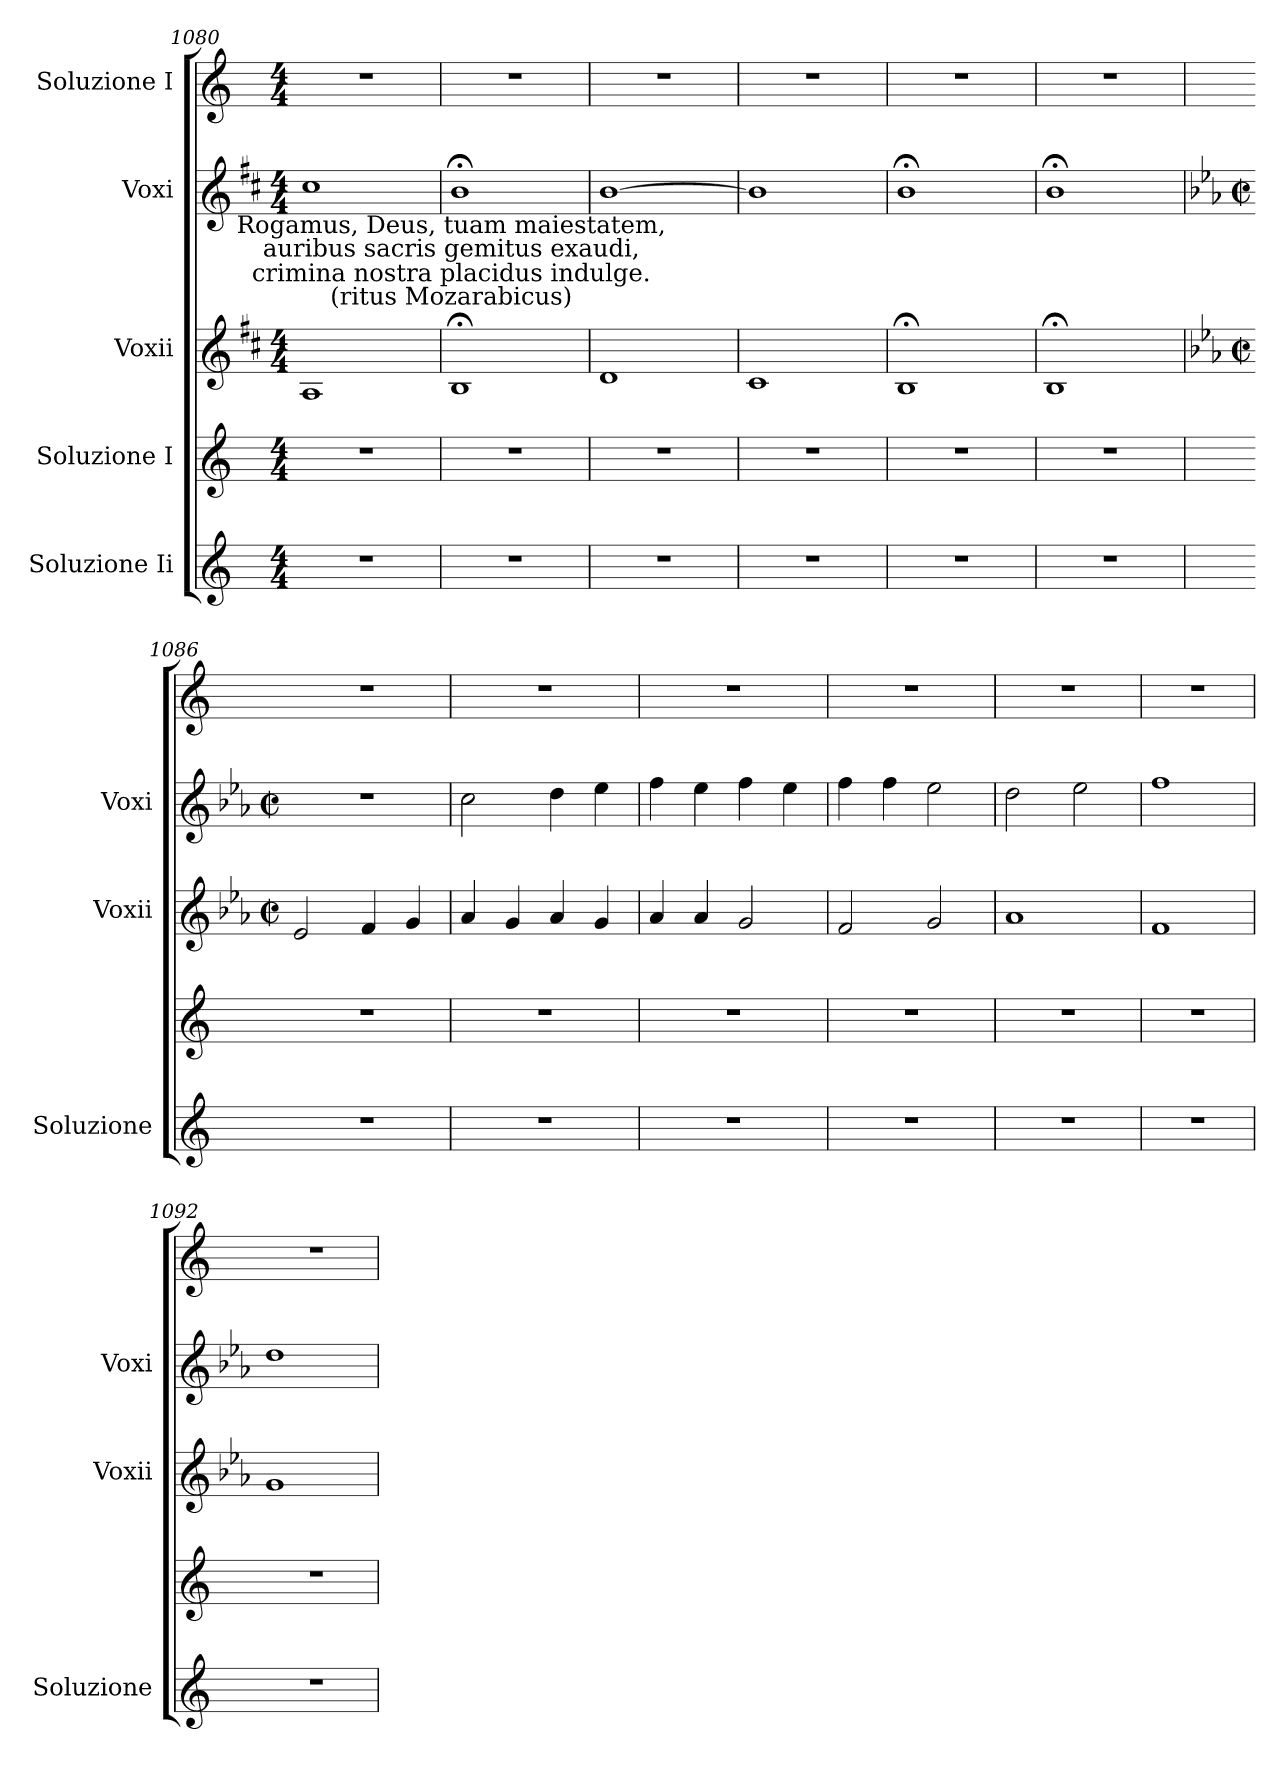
**kern	**kern	**kern	**kern	**kern
*part5	*part4	*part3	*part2	*part1
*staff5	*staff4	*staff3	*staff2	*staff1
*I"Soluzione Ii	*I"Soluzione I	*I"Voxii	*I"Voxi	*I"Soluzione I
*I'Soluzione	*	*I'Voxii	*I'Voxi	*
*clefG2	*clefG2	*clefG2	*clefG2	*clefG2
*k[]	*k[]	*k[f#c#]	*k[f#c#]	*k[]
*C:	*C:	*D:	*D:	*C:
*M4/4	*M4/4	*M4/4	*M4/4	*M4/4
=1080	=1080	=1080	=1080	=1080
1r	1r	1A	1cc#	1r
=1081	=1081	=1081	=1081	=1081
!	!	!	!LO:TX:b:cj:t=Rogamus, Deus, tuam maiestatem,\nauribus sacris gemitus exaudi,	!
!	!	!	!LO:TX:b:cj:t=crimina nostra placidus indulge.\n(ritus Mozarabicus)	!
1r	1r	1B;	1b;<	1r
=1082	=1082	=1082	=1082	=1082
1r	1r	1d	[>1b	1r
=1083	=1083	=1083	=1083	=1083
1r	1r	1c#	1b]	1r
=1084	=1084	=1084	=1084	=1084
1r	1r	1B;	1b;<	1r
=1085	=1085	=1085	=1085	=1085
1r	1r	1B;	1b;<	1r
!!LO:LB:g=z
=1086	=1086	=1086	=1086	=1086
*	*	*k[b-e-a-]	*k[b-e-a-]	*
*	*	*E-:	*E-:	*
*	*	*M2/2	*M2/2	*
*	*	*met(c|)	*met(c|)	*
1r	1r	2e-/	1r	1r
.	.	4f/	.	.
.	.	4g/	.	.
=1087	=1087	=1087	=1087	=1087
1r	1r	4a-/	2cc\	1r
.	.	4g/	.	.
.	.	4a-/	4dd\	.
.	.	4g/	4ee-\	.
=1088	=1088	=1088	=1088	=1088
1r	1r	4a-/	4ff\	1r
.	.	4a-/	4ee-\	.
.	.	2g/	4ff\	.
.	.	.	4ee-\	.
=1089	=1089	=1089	=1089	=1089
1r	1r	2f/	4ff\	1r
.	.	.	4ff\	.
.	.	2g/	2ee-\	.
=1090	=1090	=1090	=1090	=1090
1r	1r	1a-	2dd\	1r
.	.	.	2ee-\	.
=1091	=1091	=1091	=1091	=1091
1r	1r	1f	1ff	1r
!!LO:LB:g=z
=1092	=1092	=1092	=1092	=1092
1r	1r	1g	1dd	1r
=	=	=	=	=
*-	*-	*-	*-	*-
